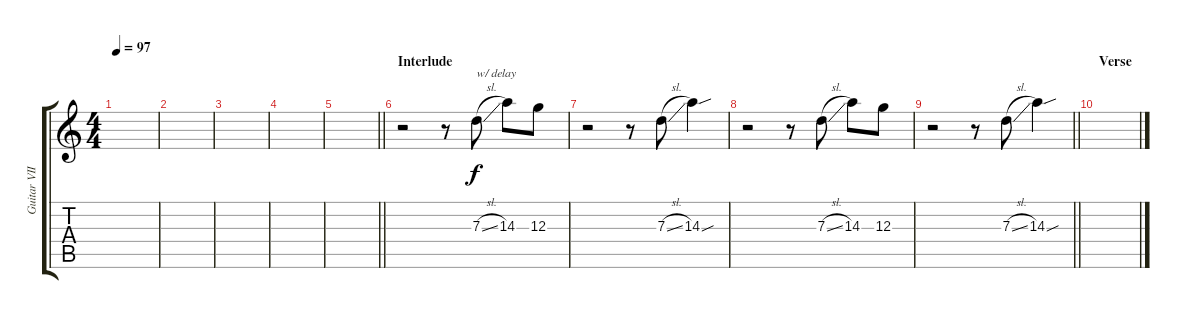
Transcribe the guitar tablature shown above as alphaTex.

\track ("Guitar VII" "Guitar VII") {instrument electricguitarclean}
\staff {score tabs}
\tuning (E4 B3 G3 D3 A2 E2) {hide}
\ts (4 4)
\tempo 97
\clef g2
\ks c
|
|
|
|
\barLineRight lightlight
|
\section ("" "Interlude")
r.2 r.8 7.3{sl}.8{txt "w/ delay"} 14.3.8 12.3.8 |
r.2 r.8 7.3{sl}.8 14.3{sou}.4 |
r.2 r.8 7.3{sl}.8 14.3.8 12.3.8 |
\barLineRight lightlight
r.2 r.8 7.3{sl}.8 14.3{sou}.4 |
\section ("" "Verse")
